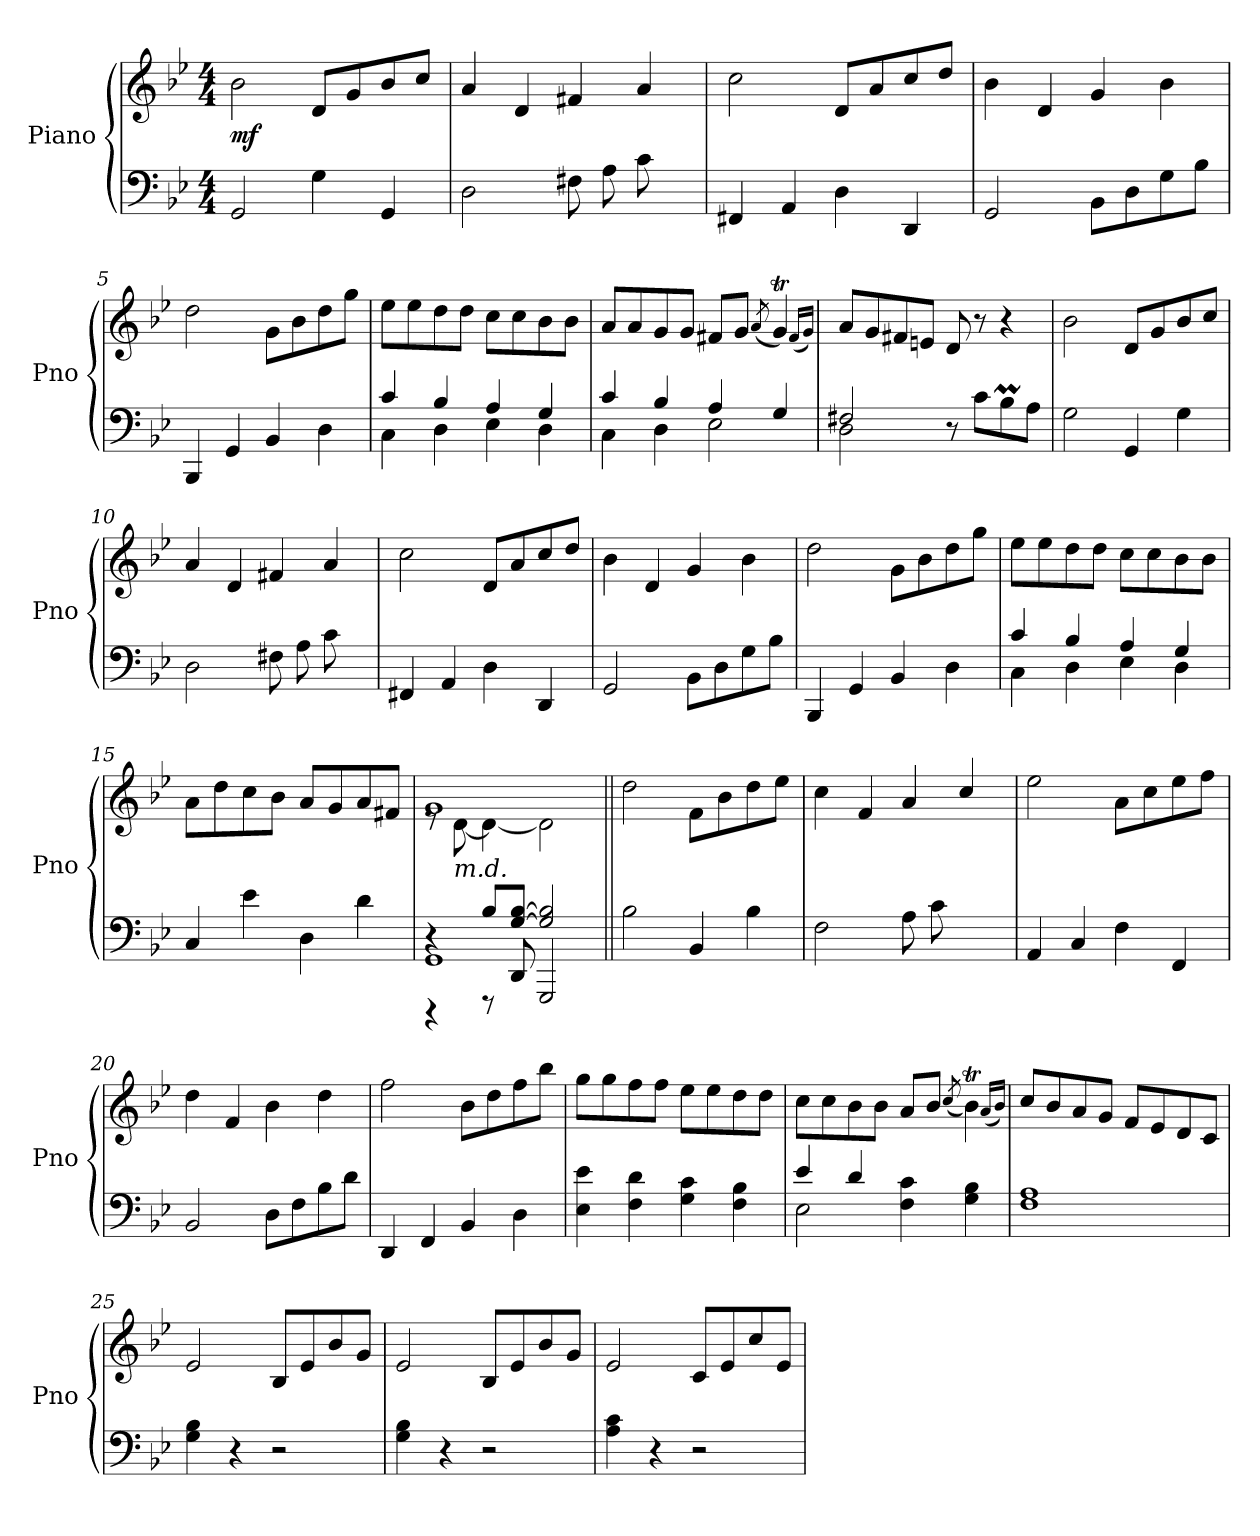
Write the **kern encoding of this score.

**kern	**kern	**dynam
*part1	*part1	*part1
*staff2	*staff1	*staff1/2
*I"Piano	*	*
*I'Pno	*	*
*clefF4	*clefG2	*
*k[b-e-]	*k[b-e-]	*
*M4/4	*M4/4	*
*MM180	*MM180	*
=1	=1	=1
!	!	!LO:DY:b
2GG/	2b-\	mf
4G\	8d/L	.
.	8g/	.
4GG/	8b-/	.
.	8cc/J	.
=2	=2	=2
*	*^	*
2D\	4a/	2..ryy	.
.	4d/	.	.
8F#X\L	4f#X/	.	.
8A\	.	.	.
8c\	4a/	.	.
8ryy	.	8e-\J	.
*	*v	*v	*
=3	=3	=3
4FF#X/	2cc\	.
4AA/	.	.
4D\	8d/L	.
.	8a/	.
4DD/	8cc/	.
.	8dd/J	.
=4	=4	=4
2GG/	4b-\	.
.	4d/	.
8BB-\L	4g/	.
8D\	.	.
8G\	4b-\	.
8B-\J	.	.
=5	=5	=5
4BBB-/	2dd\	.
4GG/	.	.
4BB-/	8g\L	.
.	8b-\	.
4D\	8dd\	.
.	8gg\J	.
=6	=6	=6
*^	*	*
4c/	4C\	8ee-\L	.
.	.	8ee-\	.
4B-/	4D\	8dd\	.
.	.	8dd\J	.
4A/	4E-\	8cc\L	.
.	.	8cc\	.
4G/	4D\	8b-\	.
.	.	8b-\J	.
!!LO:LB:g=z
=7	=7	=7	=7
4c/	4C\	8a/L	.
.	.	8a/	.
4B-/	4D\	8g/	.
.	.	8g/J	.
4A/	2E-\	8f#X/L	.
.	.	8g/J	.
.	.	(<8qa/	.
4G/	.	4gT/)	.
.	.	(<16qf#/LL	.
.	.	16qg/JJ)	.
=8	=8	=8	=8
2F#X/	2D\	8a/L	.
.	.	8g/	.
.	.	8f#X/	.
.	.	8en/J	.
8r	2ryy	8d/	.
8c\L	.	8r	.
8B-M\	.	4r	.
8A\J	.	.	.
*v	*v	*	*
=9	=9	=9
2G\	2b-\	.
4GG/	8d/L	.
.	8g/	.
4G\	8b-/	.
.	8cc/J	.
=10	=10	=10
*	*^	*
2D\	4a/	2..ryy	.
.	4d/	.	.
8F#X\L	4f#X/	.	.
8A\	.	.	.
8c\	4a/	.	.
8ryy	.	8e-\J	.
*	*v	*v	*
=11	=11	=11
4FF#X/	2cc\	.
4AA/	.	.
4D\	8d/L	.
.	8a/	.
4DD/	8cc/	.
.	8dd/J	.
=12	=12	=12
2GG/	4b-\	.
.	4d/	.
8BB-\L	4g/	.
8D\	.	.
8G\	4b-\	.
8B-\J	.	.
!!LO:LB:g=z
=13	=13	=13
4BBB-/	2dd\	.
4GG/	.	.
4BB-/	8g\L	.
.	8b-\	.
4D\	8dd\	.
.	8gg\J	.
=14	=14	=14
*^	*	*
4c/	4C\	8ee-\L	.
.	.	8ee-\	.
4B-/	4D\	8dd\	.
.	.	8dd\J	.
4A/	4E-\	8cc\L	.
.	.	8cc\	.
4G/	4D\	8b-\	.
.	.	8b-\J	.
*v	*v	*	*
=15	=15	=15
4C/	8a\L	.
.	8dd\	.
4e-\	8cc\	.
.	8b-\J	.
4D\	8a/L	.
.	8g/	.
4d\	8a/	.
.	8f#X/J	.
=16	=16	=16
*^	*^	*
*	*^	*	*	*
4rDDD	1GG	4r	1g	8re	.
!	!	!	!	!LO:TX:b:i:t=m.d.	!
.	.	.	.	[8d\	.
8B-/L	.	8rFFF	.	4d\_	.
[8G/ [8B-/J	.	8DD/	.	.	.
2G/] 2B-/]	.	2GGG/	.	2d\]	.
*v	*v	*v	*	*	*
*	*v	*v	*
=17||	=17||	=17||
2B-\	2dd\	.
4BB-/	8f\L	.
.	8b-\	.
4B-\	8dd\	.
.	8ee-\J	.
=18	=18	=18
*	*^	*
2F\	4cc\	2.ryy	.
.	4f/	.	.
8A\L	4a/	.	.
8c\	.	.	.
4ryy	4cc/	8f\	.
.	.	8a\J	.
*	*v	*v	*
!!LO:LB:g=z
=19	=19	=19
4AA/	2ee-\	.
4C/	.	.
4F\	8a\L	.
.	8cc\	.
4FF/	8ee-\	.
.	8ff\J	.
=20	=20	=20
2BB-/	4dd\	.
.	4f/	.
8D\L	4b-\	.
8F\	.	.
8B-\	4dd\	.
8d\J	.	.
=21	=21	=21
4DD/	2ff\	.
4FF/	.	.
4BB-/	8b-\L	.
.	8dd\	.
4D\	8ff\	.
.	8bb-\J	.
=22	=22	=22
4E-\ 4e-\	8gg\L	.
.	8gg\	.
4F\ 4d\	8ff\	.
.	8ff\J	.
4G\ 4c\	8ee-\L	.
.	8ee-\	.
4F\ 4B-\	8dd\	.
.	8dd\J	.
=23	=23	=23
*^	*	*
4e-/	2E-\	8cc\L	.
.	.	8cc\	.
4d/	.	8b-\	.
.	.	8b-\J	.
4F\ 4c\	2ryy	8a/L	.
.	.	8b-/J	.
.	.	(<8qcc/	.
4G\ 4B-\	.	4b-T\)	.
*v	*v	*	*
.	(<16qa/LL	.
.	16qb-/JJ)	.
=24	=24	=24
1F 1A	8cc/L	.
.	8b-/	.
.	8a/	.
.	8g/J	.
.	8f/L	.
.	8e-/	.
.	8d/	.
.	8c/J	.
!!LO:LB:g=z
=25	=25	=25
4G\ 4B-\	2e-/	.
4r	.	.
2r	8B-/L	.
.	8e-/	.
.	8b-/	.
.	8g/J	.
=26	=26	=26
4G\ 4B-\	2e-/	.
4r	.	.
2r	8B-/L	.
.	8e-/	.
.	8b-/	.
.	8g/J	.
=27	=27	=27
4A\ 4c\	2e-/	.
4r	.	.
2r	8c/L	.
.	8e-/	.
.	8cc/	.
.	8e-/J	.
=	=	=
*-	*-	*-
